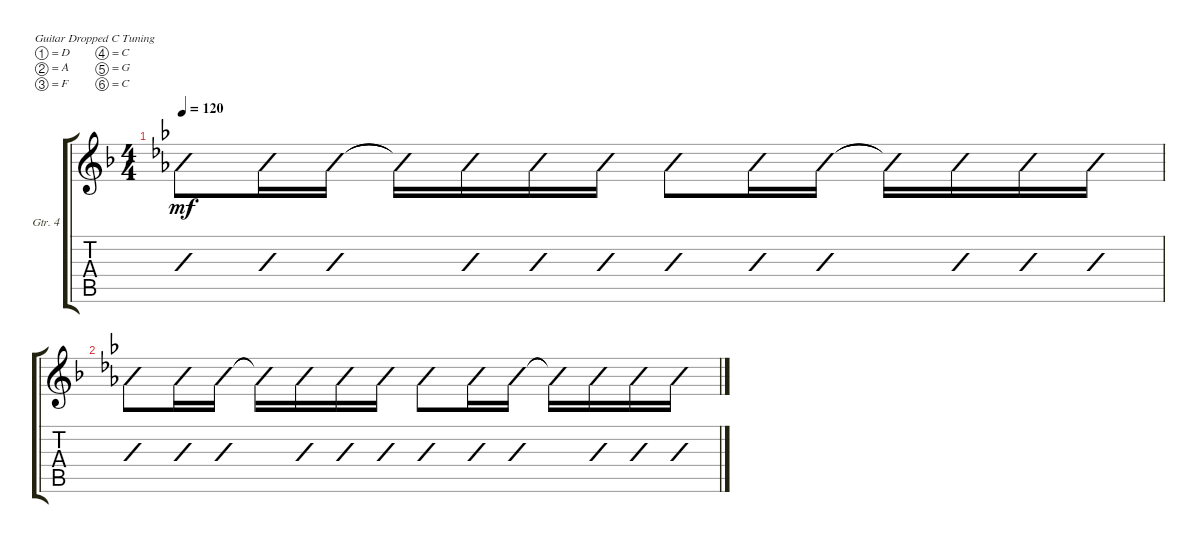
\defaultSystemsLayout 4
\bracketExtendMode groupsimilarinstruments
\firstSystemTrackNameOrientation horizontal
\otherSystemsTrackNameOrientation horizontal
\track ("Electric Guitar" "Gtr. 4") {instrument distortionguitar}
\staff {score tabs}
\tuning (D4 A3 F3 C3 G2 C2)
\ts (4 4)
\tempo 120
\clef g2
\ks f
(6.1 4.2 3.3).8{dy mf slashed} (6.1 4.2 3.3).16{slashed} (6.1 4.2 3.3).16{slashed} (3.3{t} 4.2{t} 6.1{t}).16{slashed} (6.1 4.2 3.3).16{slashed} (6.1 4.2 3.3).16{slashed} (6.1 4.2 3.3).16{slashed} (5.1 4.2 2.3).8{slashed} (5.1 4.2 2.3).16{slashed} (5.1 4.2 2.3).16{slashed} (2.3{t} 4.2{t} 5.1{t}).16{slashed} (5.1 2.3 4.2).16{slashed} (5.1 2.3 4.2).16{slashed} (5.1 4.2 2.3).16{slashed} |
(6.1 4.2 3.3).8{slashed} (6.1 4.2 3.3).16{slashed} (6.1 4.2 3.3).16{slashed} (3.3{t} 4.2{t} 6.1{t}).16{slashed} (6.1 4.2 3.3).16{slashed} (6.1 4.2 3.3).16{slashed} (6.1 4.2 3.3).16{slashed} (5.1 4.2 2.3).8{slashed} (5.1 4.2 2.3).16{slashed} (5.1 4.2 2.3).16{slashed} (2.3{t} 4.2{t} 5.1{t}).16{slashed} (5.1 2.3 4.2).16{slashed} (5.1 2.3 4.2).16{slashed} (5.1 4.2 2.3).16{slashed}
